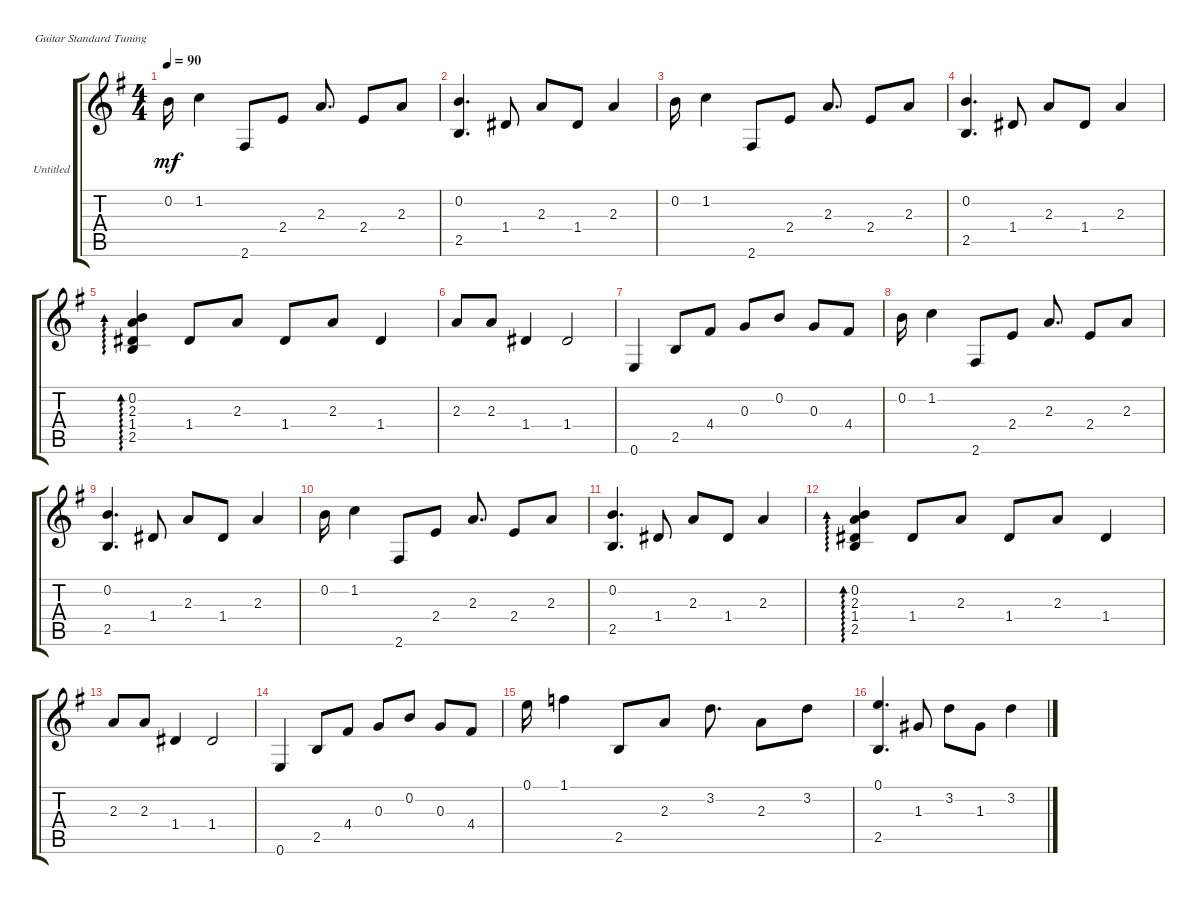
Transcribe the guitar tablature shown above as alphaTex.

\bracketExtendMode groupsimilarinstruments
\firstSystemTrackNameOrientation horizontal
\otherSystemsTrackNameOrientation horizontal
\track ("Untitled" "Untitled") {instrument acousticguitarnylon}
\staff {score tabs}
\tuning (E4 B3 G3 D3 A2 E2)
\ts (4 4)
\tempo 90
\clef g2
\ks eminor
0.2.16{dy mf} 1.2.4 2.6.8 2.4.8 2.3.8{d} 2.4.8 2.3.8 |
(0.2 2.5).4{d} 1.4.8 2.3.8 1.4.8 2.3.4 |
0.2.16 1.2.4 2.6.8 2.4.8 2.3.8{d} 2.4.8 2.3.8 |
(0.2 2.5).4{d} 1.4.8 2.3.8 1.4.8 2.3.4 |
(0.2 2.3 1.4 2.5).4{ad 0} 1.4.8 2.3.8 1.4.8 2.3.8 1.4.4 |
2.3.8 2.3.8 1.4.4 1.4.2 |
0.6.4 2.5.8 4.4.8 0.3.8 0.2.8 0.3.8 4.4.8 |
0.2.16 1.2.4 2.6.8 2.4.8 2.3.8{d} 2.4.8 2.3.8 |
(0.2 2.5).4{d} 1.4.8 2.3.8 1.4.8 2.3.4 |
0.2.16 1.2.4 2.6.8 2.4.8 2.3.8{d} 2.4.8 2.3.8 |
(0.2 2.5).4{d} 1.4.8 2.3.8 1.4.8 2.3.4 |
(0.2 2.3 1.4 2.5).4{ad 0} 1.4.8 2.3.8 1.4.8 2.3.8 1.4.4 |
2.3.8 2.3.8 1.4.4 1.4.2 |
0.6.4 2.5.8 4.4.8 0.3.8 0.2.8 0.3.8 4.4.8 |
0.1.16 1.1.4 2.5.8 2.3.8 3.2.8{d} 2.3.8 3.2.8 |
(0.1 2.5).4{d} 1.3.8 3.2.8 1.3.8 3.2.4
